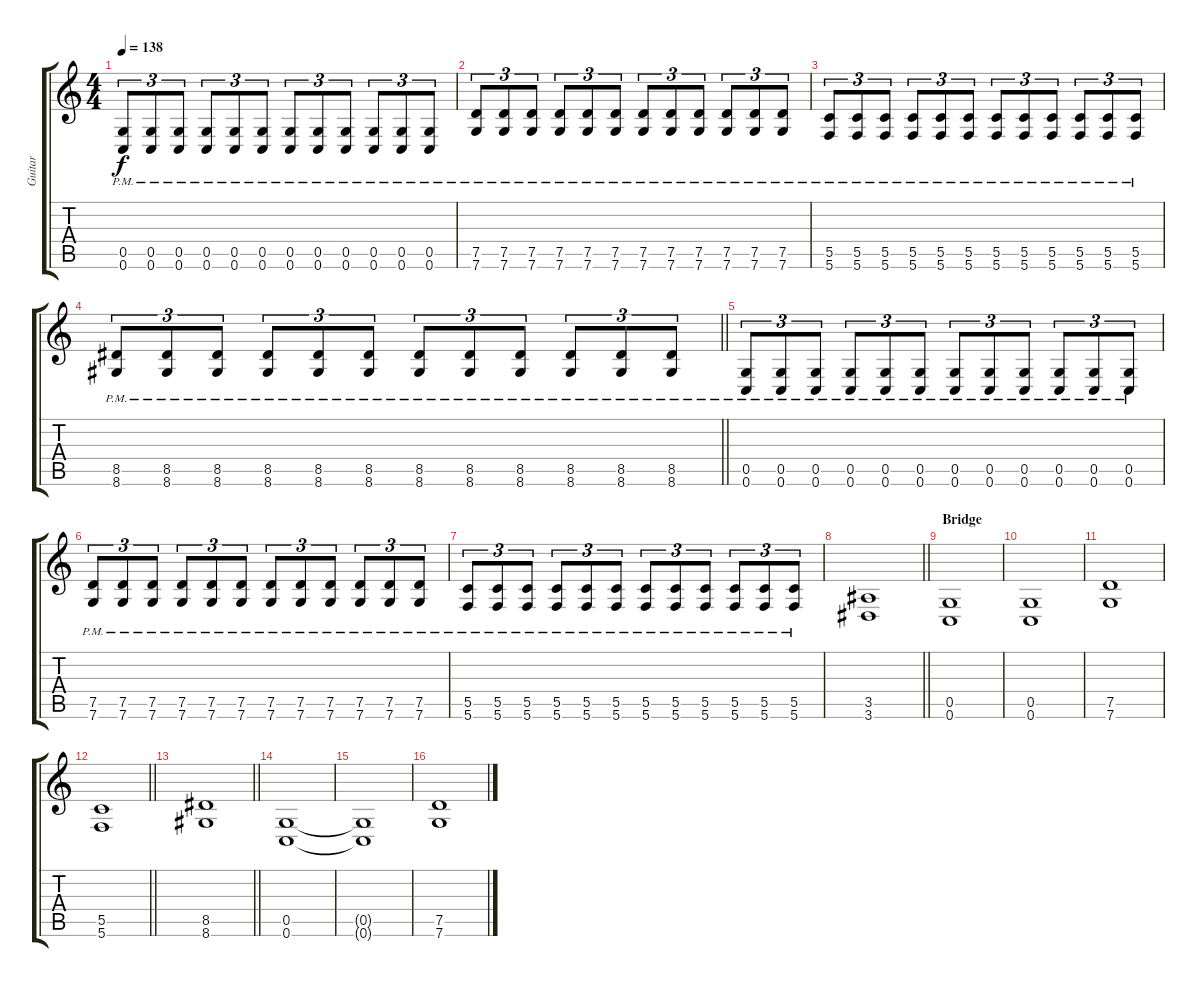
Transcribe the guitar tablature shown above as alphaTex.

\track ("Guitar" "Guitar") {instrument distortionguitar}
\staff {score tabs}
\tuning (D4 A3 F3 C3 G2 C2) {hide}
\ts (4 4)
\section ("" "")
\tempo 138
\clef g2
\ks c
(0.5{pm} 0.6{pm}).8{tu (3 2) dy f volume 16} (0.5{pm} 0.6{pm}).8{tu (3 2)} (0.5{pm} 0.6{pm}).8{tu (3 2)} (0.5{pm} 0.6{pm}).8{tu (3 2)} (0.5{pm} 0.6{pm}).8{tu (3 2)} (0.5{pm} 0.6{pm}).8{tu (3 2)} (0.5{pm} 0.6{pm}).8{tu (3 2)} (0.5{pm} 0.6{pm}).8{tu (3 2)} (0.5{pm} 0.6{pm}).8{tu (3 2)} (0.5{pm} 0.6{pm}).8{tu (3 2)} (0.5{pm} 0.6{pm}).8{tu (3 2)} (0.5{pm} 0.6{pm}).8{tu (3 2)} |
(7.5{pm} 7.6{pm}).8{tu (3 2)} (7.5{pm} 7.6{pm}).8{tu (3 2)} (7.5{pm} 7.6{pm}).8{tu (3 2)} (7.5{pm} 7.6{pm}).8{tu (3 2)} (7.5{pm} 7.6{pm}).8{tu (3 2)} (7.5{pm} 7.6{pm}).8{tu (3 2)} (7.5{pm} 7.6{pm}).8{tu (3 2)} (7.5{pm} 7.6{pm}).8{tu (3 2)} (7.5{pm} 7.6{pm}).8{tu (3 2)} (7.5{pm} 7.6{pm}).8{tu (3 2)} (7.5{pm} 7.6{pm}).8{tu (3 2)} (7.5{pm} 7.6{pm}).8{tu (3 2)} |
(5.5{pm} 5.6{pm}).8{tu (3 2)} (5.5{pm} 5.6{pm}).8{tu (3 2)} (5.5{pm} 5.6{pm}).8{tu (3 2)} (5.5{pm} 5.6{pm}).8{tu (3 2)} (5.5{pm} 5.6{pm}).8{tu (3 2)} (5.5{pm} 5.6{pm}).8{tu (3 2)} (5.5{pm} 5.6{pm}).8{tu (3 2)} (5.5{pm} 5.6{pm}).8{tu (3 2)} (5.5{pm} 5.6{pm}).8{tu (3 2)} (5.5{pm} 5.6{pm}).8{tu (3 2)} (5.5{pm} 5.6{pm}).8{tu (3 2)} (5.5{pm} 5.6{pm}).8{tu (3 2)} |
\barLineRight lightlight
(8.5{pm} 8.6{pm}).8{tu (3 2)} (8.5{pm} 8.6{pm}).8{tu (3 2)} (8.5{pm} 8.6{pm}).8{tu (3 2)} (8.5{pm} 8.6{pm}).8{tu (3 2)} (8.5{pm} 8.6{pm}).8{tu (3 2)} (8.5{pm} 8.6{pm}).8{tu (3 2)} (8.5{pm} 8.6{pm}).8{tu (3 2)} (8.5{pm} 8.6{pm}).8{tu (3 2)} (8.5{pm} 8.6{pm}).8{tu (3 2)} (8.5{pm} 8.6{pm}).8{tu (3 2)} (8.5{pm} 8.6{pm}).8{tu (3 2)} (8.5{pm} 8.6{pm}).8{tu (3 2)} |
\section ("" "")
(0.5{pm} 0.6{pm}).8{tu (3 2)} (0.5{pm} 0.6{pm}).8{tu (3 2)} (0.5{pm} 0.6{pm}).8{tu (3 2)} (0.5{pm} 0.6{pm}).8{tu (3 2)} (0.5{pm} 0.6{pm}).8{tu (3 2)} (0.5{pm} 0.6{pm}).8{tu (3 2)} (0.5{pm} 0.6{pm}).8{tu (3 2)} (0.5{pm} 0.6{pm}).8{tu (3 2)} (0.5{pm} 0.6{pm}).8{tu (3 2)} (0.5{pm} 0.6{pm}).8{tu (3 2)} (0.5{pm} 0.6{pm}).8{tu (3 2)} (0.5{pm} 0.6{pm}).8{tu (3 2)} |
(7.5{pm} 7.6{pm}).8{tu (3 2)} (7.5{pm} 7.6{pm}).8{tu (3 2)} (7.5{pm} 7.6{pm}).8{tu (3 2)} (7.5{pm} 7.6{pm}).8{tu (3 2)} (7.5{pm} 7.6{pm}).8{tu (3 2)} (7.5{pm} 7.6{pm}).8{tu (3 2)} (7.5{pm} 7.6{pm}).8{tu (3 2)} (7.5{pm} 7.6{pm}).8{tu (3 2)} (7.5{pm} 7.6{pm}).8{tu (3 2)} (7.5{pm} 7.6{pm}).8{tu (3 2)} (7.5{pm} 7.6{pm}).8{tu (3 2)} (7.5{pm} 7.6{pm}).8{tu (3 2)} |
(5.5{pm} 5.6{pm}).8{tu (3 2)} (5.5{pm} 5.6{pm}).8{tu (3 2)} (5.5{pm} 5.6{pm}).8{tu (3 2)} (5.5{pm} 5.6{pm}).8{tu (3 2)} (5.5{pm} 5.6{pm}).8{tu (3 2)} (5.5{pm} 5.6{pm}).8{tu (3 2)} (5.5{pm} 5.6{pm}).8{tu (3 2)} (5.5{pm} 5.6{pm}).8{tu (3 2)} (5.5{pm} 5.6{pm}).8{tu (3 2)} (5.5{pm} 5.6{pm}).8{tu (3 2)} (5.5{pm} 5.6{pm}).8{tu (3 2)} (5.5{pm} 5.6{pm}).8{tu (3 2)} |
\barLineRight lightlight
(3.5 3.6).1 |
\section ("" "Bridge")
(0.5 0.6).1 |
(0.5 0.6).1 |
(7.5 7.6).1 |
\barLineRight lightlight
(5.5 5.6).1 |
\section ("" "")
\barLineRight lightlight
(8.5 8.6).1 |
\section ("" "")
(0.5 0.6).1 |
(0.5{t} 0.6{t}).1 |
(7.5 7.6).1
